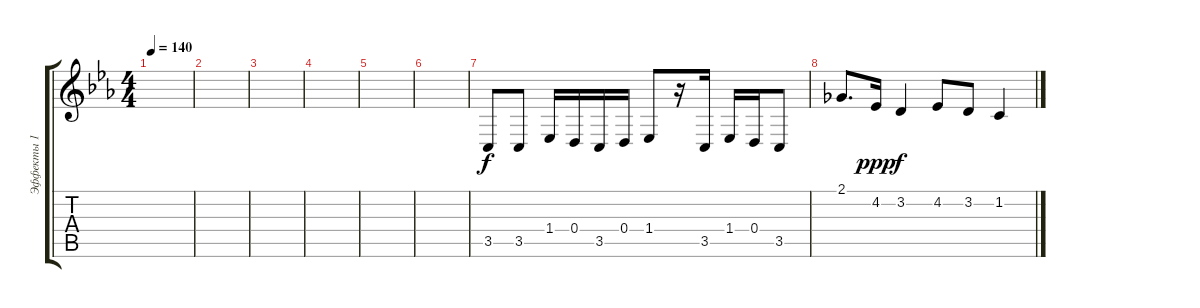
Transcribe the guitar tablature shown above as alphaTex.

\track ("Эффекты 1" "Эффекты 1") {instrument stringensemble1}
\staff {score tabs}
\tuning (E4 B3 G3 D3 A2 E2) {hide}
\ts (4 4)
\tempo 140
\clef g2
\ks eb
|
|
|
|
|
|
3.5.8 3.5.8 1.4.16 0.4.16 3.5.16 0.4.16 1.4.8 r.16 3.5.16 1.4.16 0.4.16 3.5.8 |
2.1.8{d} 4.2.16{dy ppp} 3.2.4{dy f} 4.2.8 3.2.8 1.2.4
